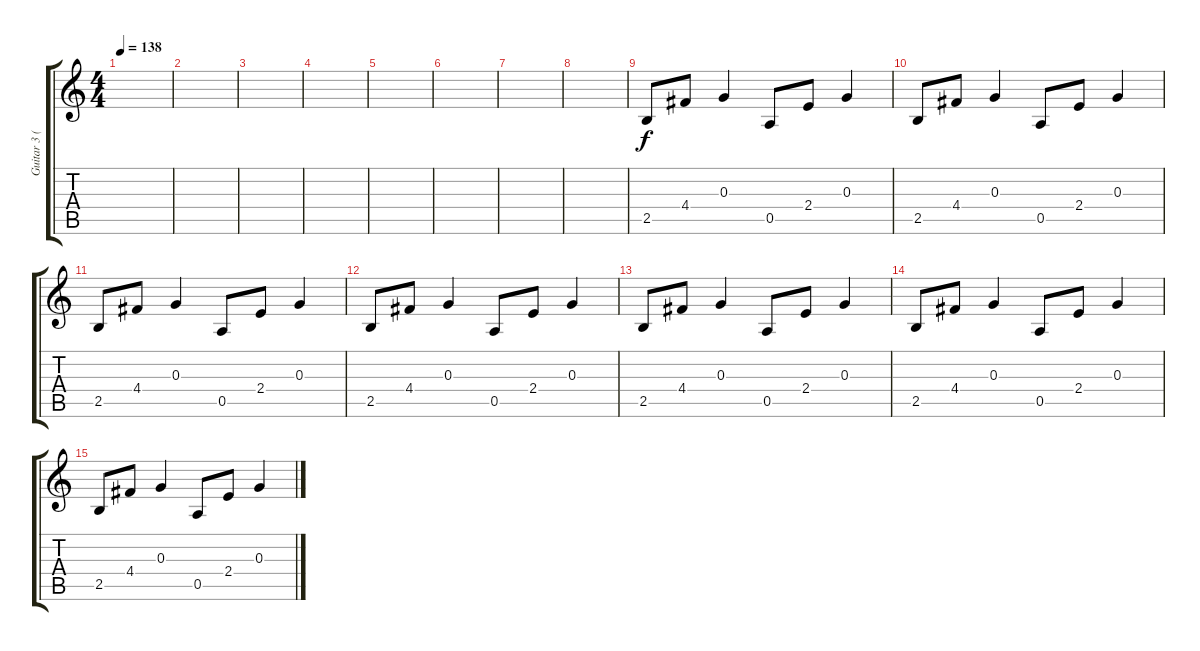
\track ("Guitar 3 (soutien)" "Guitar 3 (") {instrument electricguitarclean}
\staff {score tabs}
\tuning (E4 B3 G3 D3 A2 E2) {hide}
\ts (4 4)
\tempo 138
\clef g2
\ks c
|
|
|
|
|
|
|
|
2.5.8 4.4.8 0.3.4 0.5.8 2.4.8 0.3.4 |
2.5.8 4.4.8 0.3.4 0.5.8 2.4.8 0.3.4 |
2.5.8 4.4.8 0.3.4 0.5.8 2.4.8 0.3.4 |
2.5.8 4.4.8 0.3.4 0.5.8 2.4.8 0.3.4 |
2.5.8 4.4.8 0.3.4 0.5.8 2.4.8 0.3.4 |
2.5.8 4.4.8 0.3.4 0.5.8 2.4.8 0.3.4 |
2.5.8 4.4.8 0.3.4 0.5.8 2.4.8 0.3.4
